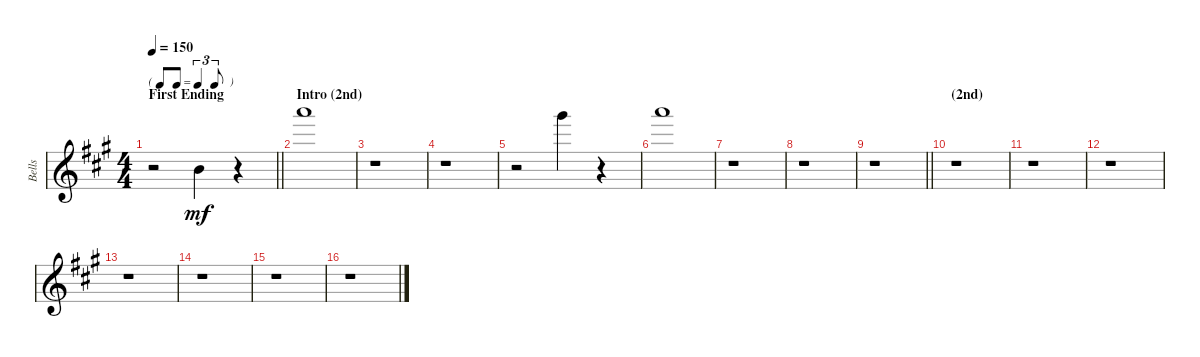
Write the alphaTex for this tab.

\track ("Bells" "Bells") {instrument xylophone}
\staff {score}
\tuning (E4 B3 G3 D3 A2 E2 B1) {hide}
\ts (4 4)
\tf triplet8th
\section ("" "First Ending")
\tempo 150
\clef g2
\barLineRight lightlight
\ks a
r.2{dy mf} 7.1.4 r.4 |
\section ("" "Intro (2nd)")
29.1.1 |
r.1 |
r.1 |
r.2 28.1.4 r.4 |
29.1.1 |
r.1 |
r.1 |
\barLineRight lightlight
r.1 |
\section ("" "(2nd)")
r.1 |
r.1 |
r.1 |
r.1 |
r.1 |
r.1 |
r.1
